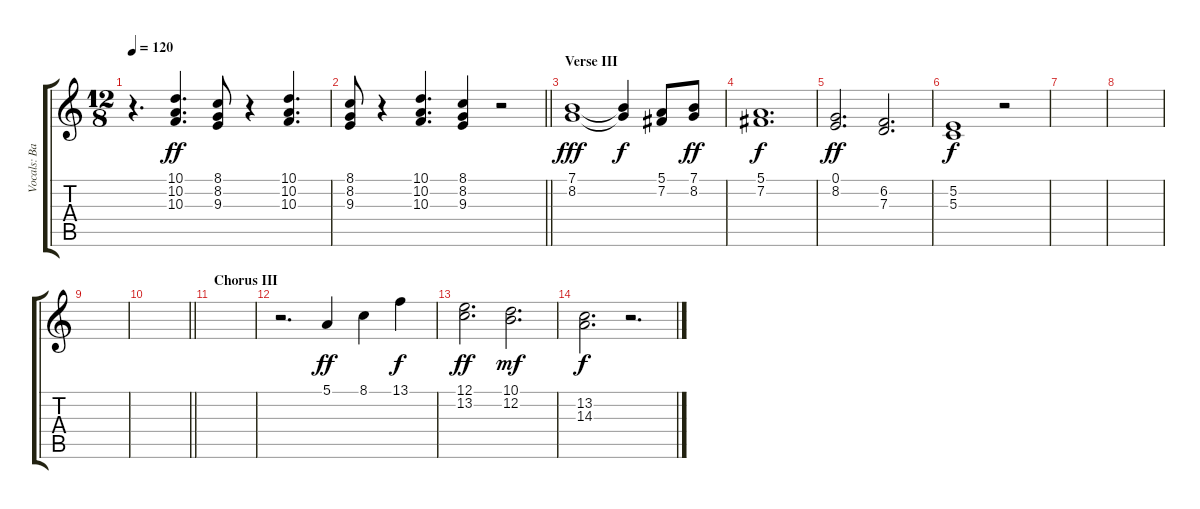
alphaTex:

\track ("Vocals: Back" "Vocals: Ba") {instrument choiraahs}
\staff {score tabs}
\tuning (E4 B3 G3 D3 A2 E2) {hide}
\ts (12 8)
\tempo 120
\clef g2
\ks c
r.4{d dy f} (10.1 10.2 10.3).4{d dy ff} (8.1 8.2 9.3).8 r.4 (10.1 10.2 10.3).4{d} |
\barLineRight lightlight
(8.1 8.2 9.3).8 r.4 (10.1 10.2 10.3).4{d} (8.1 8.2 9.3).4 r.2 |
\section ("" "Verse III")
(7.1 8.2).1{dy fff} (7.1{t} 8.2{t}).4{dy f} (5.1 7.2).8 (7.1 8.2).8{dy ff} |
(5.1 7.2).1{d dy f} |
(0.1 8.2).2{d dy ff} (6.2 7.3).2{d} |
(5.2 5.3).1{dy f} r.2 |
|
|
|
\barLineRight lightlight
|
\section ("" "Chorus III")
|
r.2{d} 5.1.4{dy ff} 8.1.4 13.1.4{dy f} |
(12.1 13.2).2{d dy ff} (10.1 12.2).2{d dy mf} |
(13.2 14.3).2{d dy f} r.2{d}
